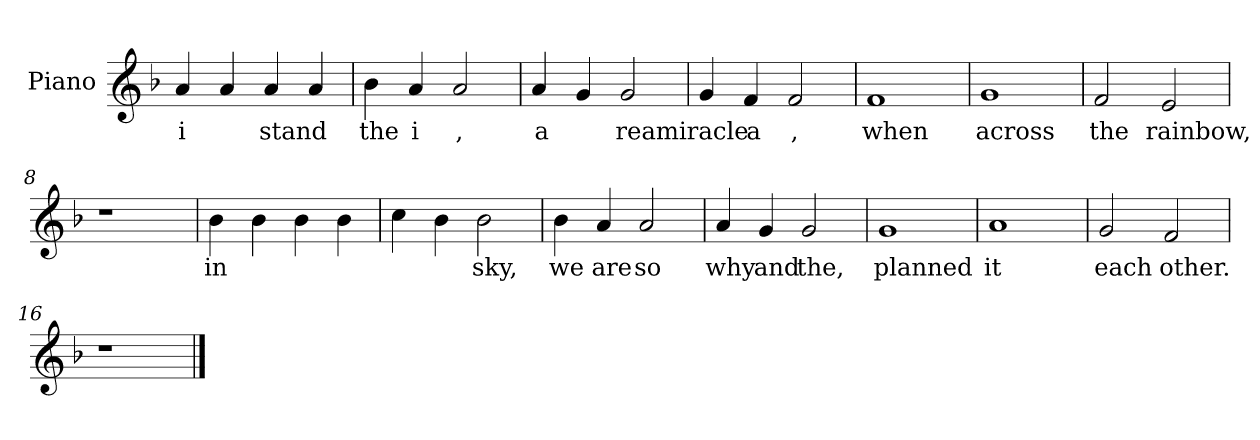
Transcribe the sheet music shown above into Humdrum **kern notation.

**kern	**text
*part1	*part1
*staff1	*staff1
*I"Piano	*
*I'Pno.	*
*clefG2	*
*k[b-]	*
*F:	*
=1	=1
4a/	i
4a/	--
4a/	stand
4a/	--
=2	=2
4b-\	the
4a/	i
2a/	-,
=3	=3
4a/	a
4g/	--
2g/	reamiracle
=4	=4
4g/	--
4f/	a
2f/	-,
=5	=5
1f	when
=6	=6
1g	across
=7	=7
2f/	the
2e/	rainbow,
=8	=8
1r	.
=9	=9
4b-\	in
4b-\	--
4b-\	--
4b-\	--
=10	=10
4cc\	--
4b-\	--
2b-\	sky,
=11	=11
4b-\	we
4a/	are
2a/	so
=12	=12
4a/	why
4g/	and
2g/	the,
=13	=13
1g	planned
=14	=14
1a	it
=15	=15
2g/	each
2f/	other.
=16	=16
1r	.
==	==
*-	*-
